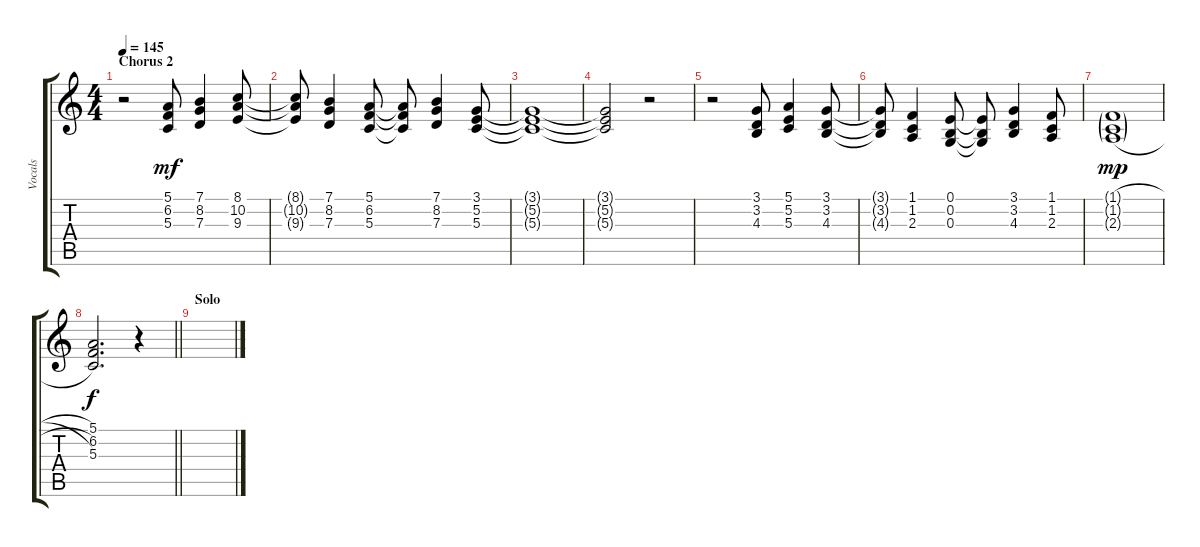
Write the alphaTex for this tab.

\track ("Vocals" "Vocals") {instrument altosax}
\staff {score tabs}
\tuning (E4 B3 G3 D3 A2 E2) {hide}
\ts (4 4)
\section ("" "Chorus 2")
\tempo 145
\clef g2
\ks c
r.2{dy f} (5.1 6.2 5.3).8{dy mf} (7.1 8.2 7.3).4 (8.1 10.2 9.3).8 |
(8.1{t} 10.2{t} 9.3{t}).8 (7.1 8.2 7.3).4 (5.1 6.2 5.3).8 (5.1{t} 6.2{t} 5.3{t}).8 (7.1 8.2 7.3).4 (3.1 5.2 5.3).8 |
(3.1{t} 5.2{t} 5.3{t}).1 |
(3.1{t} 5.2{t} 5.3{t}).2 r.2 |
r.2 (3.1 3.2 4.3).8 (5.1 5.2 5.3).4 (3.1 3.2 4.3).8 |
(3.1{t} 3.2{t} 4.3{t}).8 (1.1 1.2 2.3).4 (0.1 0.2 0.3).8 (0.1{t} 0.2{t} 0.3{t}).8 (3.1 3.2 4.3).4 (1.1 1.2 2.3).8 |
(1.1{h g} 1.2{h g} 2.3{h g}).1{dy mp} |
\barLineRight lightlight
(5.1 6.2 5.3).2{d dy f} r.4 |
\section ("" "Solo")
